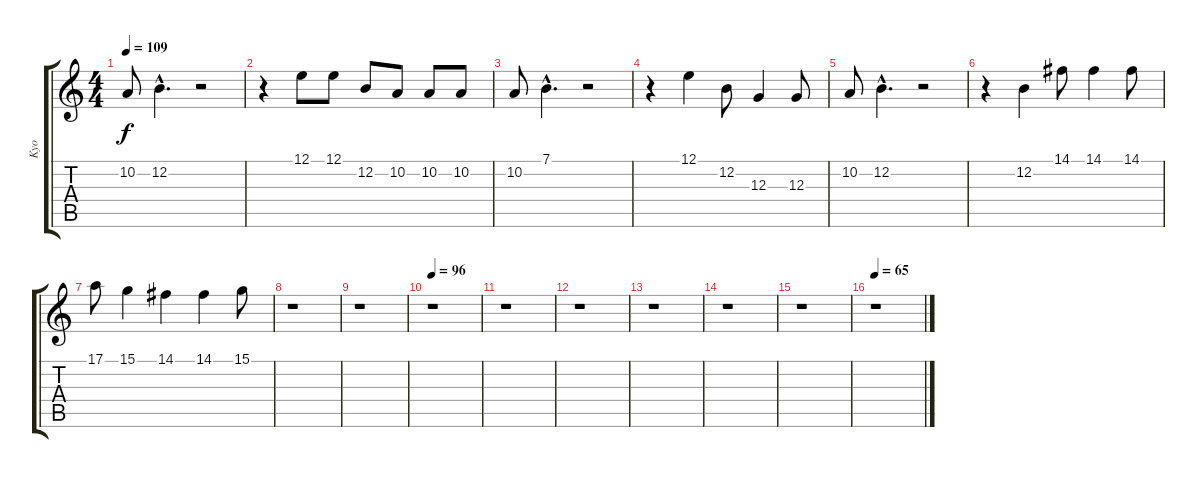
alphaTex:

\track ("Kyo" "Kyo") {instrument synthvoice}
\staff {score tabs}
\tuning (E4 B3 G3 D3 A2 E2) {hide}
\ts (4 4)
\tempo 109
\clef g2
\ks c
10.2.8{dy f} 12.2{hac}.4{d} r.2 |
r.4 12.1.8 12.1.8 12.2.8 10.2.8 10.2.8 10.2.8 |
10.2.8 7.1{hac}.4{d} r.2 |
r.4 12.1.4 12.2.8 12.3.4 12.3.8 |
10.2.8 12.2{hac}.4{d} r.2 |
r.4 12.2.4 14.1.8 14.1.4 14.1.8 |
17.1.8 15.1.4 14.1.4 14.1.4 15.1.8 |
r.1 |
r.1 |
\tempo 96
r.1 |
r.1 |
r.1 |
r.1 |
r.1 |
r.1 |
\tempo 65
r.1
